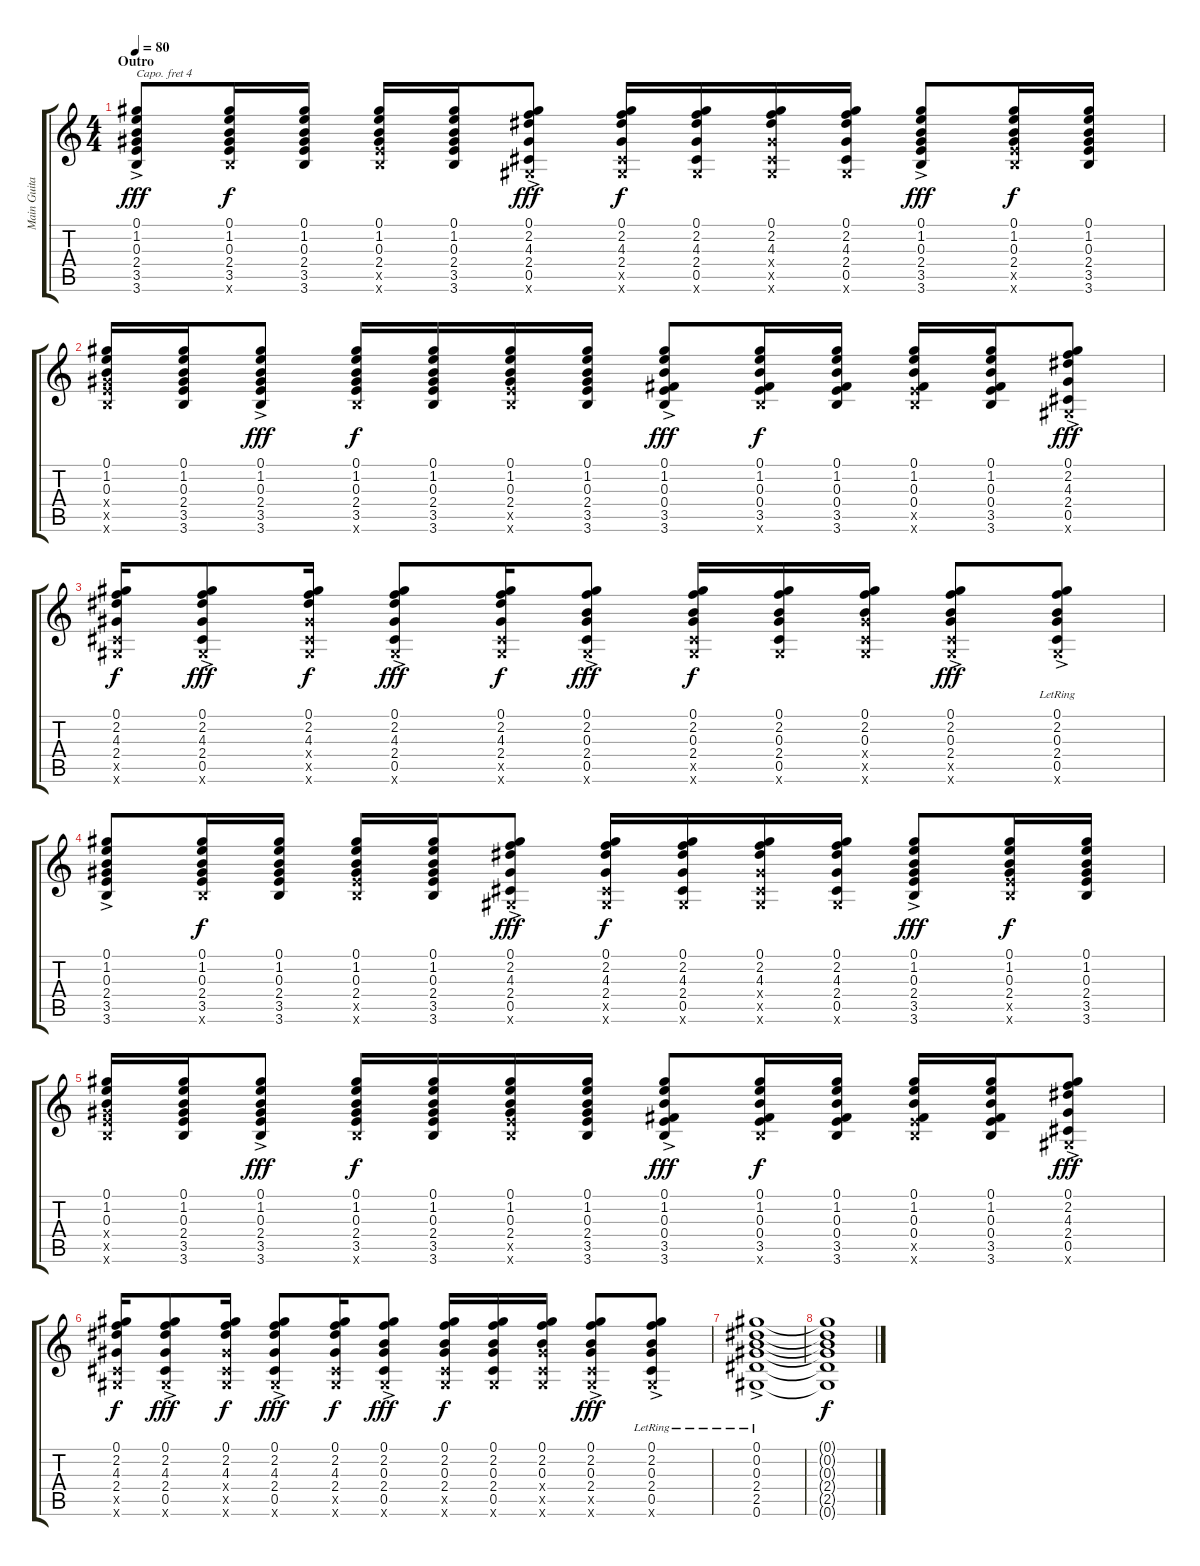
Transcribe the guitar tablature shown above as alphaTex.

\track ("Main Guitar" "Main Guita") {instrument acousticguitarsteel}
\staff {score tabs}
\capo 4
\tuning (E4 B3 G3 D3 A2 E2) {hide}
\ts (4 4)
\section ("" "Outro")
\tempo 80
\clef g2
\ks c
(0.1{ac} 1.2{ac} 0.3{ac} 2.4{ac} 3.5{ac} 3.6{ac}).8{dy fff} (0.1 1.2 0.3 2.4 3.5 3.6{x}).16{dy f} (0.1 1.2 0.3 2.4 3.5 3.6).16 (0.1 1.2 0.3 2.4 3.5{x} 3.6{x}).16 (0.1 1.2 0.3 2.4 3.5 3.6).16 (0.1{ac} 2.2{ac} 4.3{ac} 2.4{ac} 0.5{ac} 0.6{ac x}).8{dy fff} (0.1 2.2 4.3 2.4 0.5{x} 0.6{x}).16{dy f} (0.1 2.2 4.3 2.4 0.5 0.6{x}).16 (0.1 2.2 4.3 2.4{x} 0.5{x} 0.6{x}).16 (0.1 2.2 4.3 2.4 0.5 0.6{x}).16 (0.1 1.2{ac} 0.3{ac} 2.4{ac} 3.5{ac} 3.6{ac}).8{dy fff} (0.1 1.2 0.3 2.4 3.5{x} 3.6{x}).16{dy f} (0.1 1.2 0.3 2.4 3.5 3.6).16 |
(0.1 1.2 0.3 2.4{x} 3.5{x} 3.6{x}).16 (0.1 1.2 0.3 2.4 3.5 3.6).16 (0.1 1.2{ac} 0.3{ac} 2.4{ac} 3.5{ac} 3.6{ac}).8{dy fff} (0.1 1.2 0.3 2.4 3.5 3.6{x}).16{dy f} (0.1 1.2 0.3 2.4 3.5 3.6).16 (0.1 1.2 0.3 2.4 3.5{x} 3.6{x}).16 (0.1 1.2 0.3 2.4 3.5 3.6).16 (0.1{ac} 1.2{ac} 0.3{ac} 0.4{ac} 3.5{ac} 3.6).8{dy fff} (0.1 1.2 0.3 0.4 3.5 3.6{x}).16{dy f} (0.1 1.2 0.3 0.4 3.5 3.6).16 (0.1 1.2 0.3 0.4 3.5{x} 3.6{x}).16 (0.1 1.2 0.3 0.4 3.5 3.6).16 (0.1{ac} 2.2{ac} 4.3{ac} 2.4{ac} 0.5{ac} 0.6{x}).8{dy fff} |
(0.1 2.2 4.3 2.4 0.5{x} 0.6{x}).16{dy f} (0.1{ac} 2.2{ac} 4.3{ac} 2.4{ac} 0.5{ac} 0.6{ac x}).8{dy fff} (0.1 2.2 4.3 2.4{x} 0.5{x} 0.6{x}).16{dy f} (0.1{ac} 2.2{ac} 4.3{ac} 2.4{ac} 0.5{ac} 0.6{ac x}).8{dy fff} (0.1 2.2 4.3 2.4 0.5{x} 0.6{x}).16{dy f} (0.1{ac} 2.2{ac} 0.3{ac} 2.4{ac} 0.5{ac} 0.6{ac x}).8{dy fff} (0.1 2.2 0.3 2.4 0.5{x} 0.6{x}).16{dy f} (0.1 2.2 0.3 2.4 0.5 0.6{x}).16 (0.1 2.2 0.3 2.4{x} 0.5{x} 0.6{x}).16 (0.1{ac} 2.2{ac} 0.3{ac} 2.4{ac} 0.5{x} 0.6{ac x}).8{dy fff} (0.1{ac lr} 2.2{ac lr} 0.3{ac lr} 2.4{ac lr} 0.5{ac lr} 0.6{ac x}).8 |
(0.1{ac} 1.2{ac} 0.3{ac} 2.4{ac} 3.5{ac} 3.6{ac}).8 (0.1 1.2 0.3 2.4 3.5 3.6{x}).16{dy f} (0.1 1.2 0.3 2.4 3.5 3.6).16 (0.1 1.2 0.3 2.4 3.5{x} 3.6{x}).16 (0.1 1.2 0.3 2.4 3.5 3.6).16 (0.1{ac} 2.2{ac} 4.3{ac} 2.4{ac} 0.5{ac} 0.6{ac x}).8{dy fff} (0.1 2.2 4.3 2.4 0.5{x} 0.6{x}).16{dy f} (0.1 2.2 4.3 2.4 0.5 0.6{x}).16 (0.1 2.2 4.3 2.4{x} 0.5{x} 0.6{x}).16 (0.1 2.2 4.3 2.4 0.5 0.6{x}).16 (0.1 1.2{ac} 0.3{ac} 2.4{ac} 3.5{ac} 3.6{ac}).8{dy fff} (0.1 1.2 0.3 2.4 3.5{x} 3.6{x}).16{dy f} (0.1 1.2 0.3 2.4 3.5 3.6).16 |
(0.1 1.2 0.3 2.4{x} 3.5{x} 3.6{x}).16 (0.1 1.2 0.3 2.4 3.5 3.6).16 (0.1 1.2{ac} 0.3{ac} 2.4{ac} 3.5{ac} 3.6{ac}).8{dy fff} (0.1 1.2 0.3 2.4 3.5 3.6{x}).16{dy f} (0.1 1.2 0.3 2.4 3.5 3.6).16 (0.1 1.2 0.3 2.4 3.5{x} 3.6{x}).16 (0.1 1.2 0.3 2.4 3.5 3.6).16 (0.1{ac} 1.2{ac} 0.3{ac} 0.4{ac} 3.5{ac} 3.6).8{dy fff} (0.1 1.2 0.3 0.4 3.5 3.6{x}).16{dy f} (0.1 1.2 0.3 0.4 3.5 3.6).16 (0.1 1.2 0.3 0.4 3.5{x} 3.6{x}).16 (0.1 1.2 0.3 0.4 3.5 3.6).16 (0.1{ac} 2.2{ac} 4.3{ac} 2.4{ac} 0.5{ac} 0.6{x}).8{dy fff} |
(0.1 2.2 4.3 2.4 0.5{x} 0.6{x}).16{dy f} (0.1{ac} 2.2{ac} 4.3{ac} 2.4{ac} 0.5{ac} 0.6{ac x}).8{dy fff} (0.1 2.2 4.3 2.4{x} 0.5{x} 0.6{x}).16{dy f} (0.1{ac} 2.2{ac} 4.3{ac} 2.4{ac} 0.5{ac} 0.6{ac x}).8{dy fff} (0.1 2.2 4.3 2.4 0.5{x} 0.6{x}).16{dy f} (0.1{ac} 2.2{ac} 0.3{ac} 2.4{ac} 0.5{ac} 0.6{ac x}).8{dy fff} (0.1 2.2 0.3 2.4 0.5{x} 0.6{x}).16{dy f} (0.1 2.2 0.3 2.4 0.5 0.6{x}).16 (0.1 2.2 0.3 2.4{x} 0.5{x} 0.6{x}).16 (0.1{ac} 2.2{ac} 0.3{ac} 2.4{ac} 0.5{x} 0.6{ac x}).8{dy fff} (0.1{ac lr} 2.2{ac lr} 0.3{ac lr} 2.4{ac lr} 0.5{ac lr} 0.6{ac x}).8 |
(0.1{ac lr} 0.2{ac lr} 0.3{ac lr} 2.4{ac lr} 2.5{ac lr} 0.6{ac lr}).1 |
(0.1{t} 0.2{t} 0.3{t} 2.4{t} 2.5{t} 0.6{t}).1{dy f}
